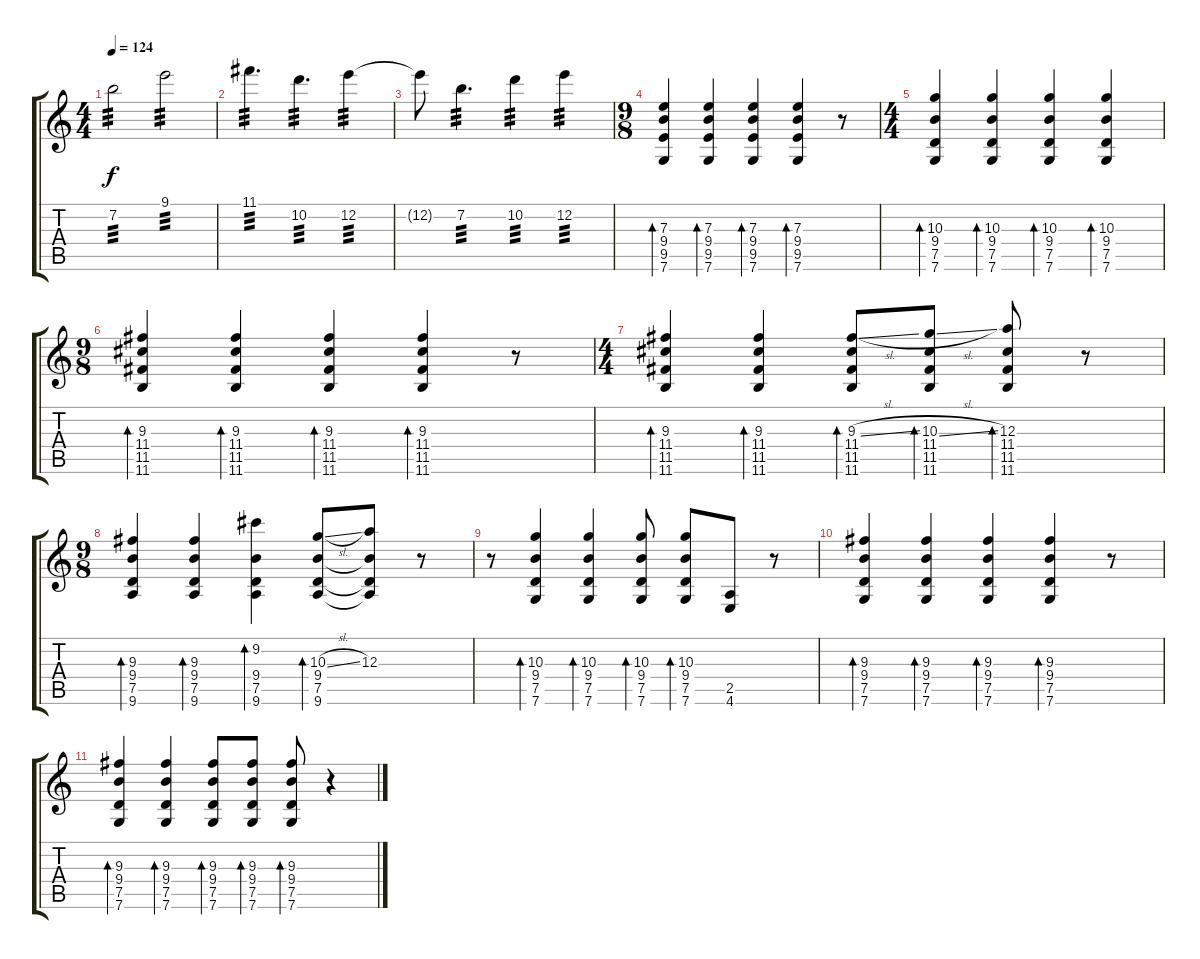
\track "" {instrument overdrivenguitar}
\staff {score tabs}
\tuning (G4 E4 A3 D3 G2 C2) {hide}
\ts (4 4)
\tempo 124
\clef g2
\ks c
7.2.2{tp 3 dy f} 9.1.2{tp 3} |
11.1.4{d tp 3} 10.2.4{d tp 3} 12.2.4{tp 3} |
12.2{t}.8 7.2.4{d tp 3} 10.2.4{tp 3} 12.2.4{tp 3} |
\ts (9 8)
(7.3 9.4 9.5 7.6).4{bd 60} (7.3 9.4 9.5 7.6).4{bd 60} (7.3 9.4 9.5 7.6).4{bd 60} (7.3 9.4 9.5 7.6).4{bd 60} r.8 |
\ts (4 4)
(10.3 9.4 7.5 7.6).4{bd 60} (10.3 9.4 7.5 7.6).4{bd 60} (10.3 9.4 7.5 7.6).4{bd 60} (10.3 9.4 7.5 7.6).4{bd 60} |
\ts (9 8)
(9.3 11.4 11.5 11.6).4{bd 60} (9.3 11.4 11.5 11.6).4{bd 60} (9.3 11.4 11.5 11.6).4{bd 60} (9.3 11.4 11.5 11.6).4{bd 60} r.8 |
\ts (4 4)
(9.3 11.4 11.5 11.6).4{bd 60} (9.3 11.4 11.5 11.6).4{bd 60} (9.3{sl} 11.4 11.5 11.6).8{bd 60} (10.3{sl} 11.4 11.5 11.6).8{bd 60} (12.3 11.4 11.5 11.6).8{bd 60} r.8 |
\ts (9 8)
(9.3 9.4 7.5 9.6).4{bd 60} (9.3 9.4 7.5 9.6).4{bd 60} (9.2 9.4 7.5 9.6).4{bd 60} (10.3{sl} 9.4 7.5 9.6).8{bd 60} (12.3 9.4{t} 7.5{t} 9.6{t}).8 r.8 |
r.8 (10.3 9.4 7.5 7.6).4{bd 60} (10.3 9.4 7.5 7.6).4{bd 60} (10.3 9.4 7.5 7.6).8{bd 60} (10.3 9.4 7.5 7.6).8{bd 60} (2.5 4.6).8 r.8 |
(9.3 9.4 7.5 7.6).4{bd 60} (9.3 9.4 7.5 7.6).4{bd 60} (9.3 9.4 7.5 7.6).4{bd 60} (9.3 9.4 7.5 7.6).4{bd 60} r.8 |
(9.3 9.4 7.5 7.6).4{bd 60} (9.3 9.4 7.5 7.6).4{bd 60} (9.3 9.4 7.5 7.6).8{bd 60} (9.3 9.4 7.5 7.6).8{bd 60} (9.3 9.4 7.5 7.6).8{bd 60} r.4
